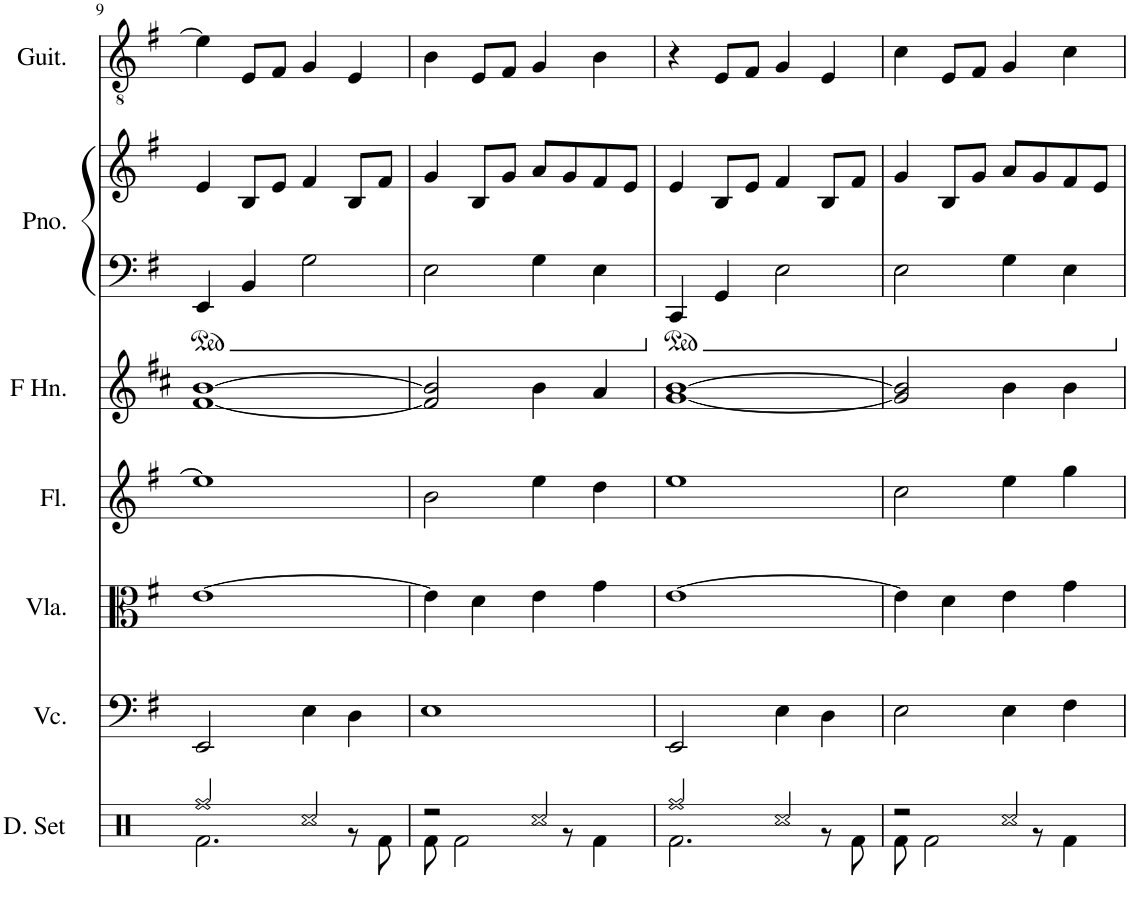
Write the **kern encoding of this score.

**kern	**kern	**kern	**kern	**kern	**kern	**kern	**kern
*part7	*part6	*part5	*part4	*part3	*part2	*part2	*part1
*staff8	*staff7	*staff6	*staff5	*staff4	*staff3	*staff2	*staff1
*I"Drumset	*I"Violoncello	*I"Viola	*I"Flute	*I"Horn in F	*I"Piano	*	*I"Acoustic Guitar
*I'D. Set	*I'Vc.	*I'Vla.	*I'Fl.	*	*I'Pno.	*	*I'Guit.
!!LO:PB:g=z
*clefX	*clefF4	*clefC3	*clefG2	*clefG2	*clefF4	*clefG2	*clefGv2
*	*	*	*	*Trd4c7	*	*	*
*k[]	*k[f#]	*k[f#]	*k[f#]	*k[f#c#]	*k[f#]	*k[f#]	*k[f#]
*M4/4	*M4/4	*M4/4	*M4/4	*M4/4	*M4/4	*M4/4	*M4/4
=9	=9	=9	=9	=9	=9	=9	=9
*^	*	*	*	*	*	*	*
2Rff/	2.Rf\	2EE/	[1e	1ee]	[1f# [1b	4EE/	4e/	4e\]
.	.	.	.	.	.	4BB/	8B/L	8E/L
.	.	.	.	.	.	.	8e/J	8F#/J
2Rcc/	.	4E\	.	.	.	2G\	4f#/	4G/
.	8r	4D\	.	.	.	.	8B/L	4E/
.	8Rf\	.	.	.	.	.	8f#/J	.
=10	=10	=10	=10	=10	=10	=10	=10	=10
2r	8Rf\	1E	4e\]	2b\	2f#/] 2b/]	2E\	4g/	4B\
.	2Rf\	.	.	.	.	.	.	.
.	.	.	4d\	.	.	.	8B/L	8E/L
.	.	.	.	.	.	.	8g/J	8F#/J
2Rcc/	.	.	4e\	4ee\	4b\	4G\	8a/L	4G/
.	8r	.	.	.	.	.	8g/	.
.	4Rf\	.	4g\	4dd\	4a/	4E\	8f#/	4B\
.	.	.	.	.	.	.	8e/J	.
=11	=11	=11	=11	=11	=11	=11	=11	=11
2Rff/	2.Rf\	2EE/	[1e	1ee	[1g [1b	4CC/	4e/	4r
.	.	.	.	.	.	4GG/	8B/L	8E/L
.	.	.	.	.	.	.	8e/J	8F#/J
2Rcc/	.	4E\	.	.	.	2E\	4f#/	4G/
.	8r	4D\	.	.	.	.	8B/L	4E/
.	8Rf\	.	.	.	.	.	8f#/J	.
=12	=12	=12	=12	=12	=12	=12	=12	=12
2r	8Rf\	2E\	4e\]	2cc\	2g/] 2b/]	2E\	4g/	4c\
.	2Rf\	.	.	.	.	.	.	.
.	.	.	4d\	.	.	.	8B/L	8E/L
.	.	.	.	.	.	.	8g/J	8F#/J
2Rcc/	.	4E\	4e\	4ee\	4b\	4G\	8a/L	4G/
.	8r	.	.	.	.	.	8g/	.
.	4Rf\	4F#\	4g\	4gg\	4b\	4E\	8f#/	4c\
.	.	.	.	.	.	.	8e/J	.
*v	*v	*	*	*	*	*	*	*
=	=	=	=	=	=	=	=
*-	*-	*-	*-	*-	*-	*-	*-
